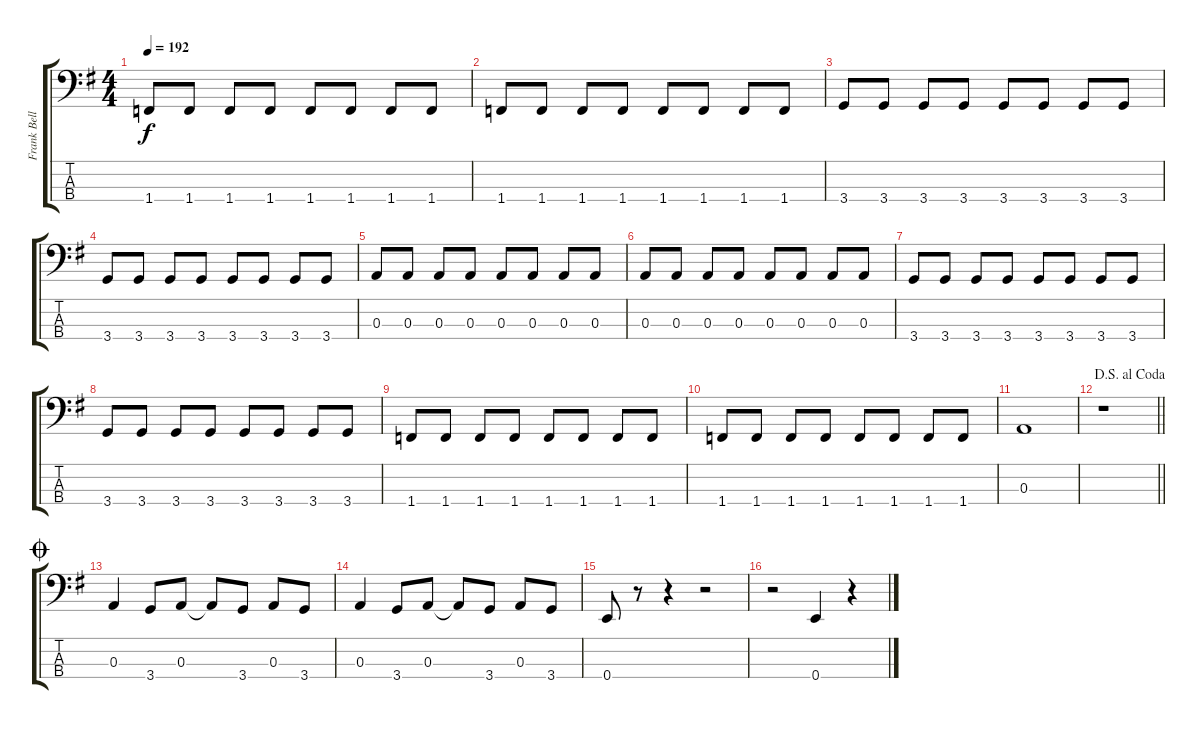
\track ("Frank Bello" "Frank Bell") {instrument electricbassfinger}
\staff {score tabs}
\tuning (G2 D2 A1 E1) {hide}
\ts (4 4)
\tempo 192
\clef f4
\ks g
1.4.8{dy f} 1.4.8 1.4.8 1.4.8 1.4.8 1.4.8 1.4.8 1.4.8 |
1.4.8 1.4.8 1.4.8 1.4.8 1.4.8 1.4.8 1.4.8 1.4.8 |
3.4.8 3.4.8 3.4.8 3.4.8 3.4.8 3.4.8 3.4.8 3.4.8 |
3.4.8 3.4.8 3.4.8 3.4.8 3.4.8 3.4.8 3.4.8 3.4.8 |
0.3.8 0.3.8 0.3.8 0.3.8 0.3.8 0.3.8 0.3.8 0.3.8 |
0.3.8 0.3.8 0.3.8 0.3.8 0.3.8 0.3.8 0.3.8 0.3.8 |
3.4.8 3.4.8 3.4.8 3.4.8 3.4.8 3.4.8 3.4.8 3.4.8 |
3.4.8 3.4.8 3.4.8 3.4.8 3.4.8 3.4.8 3.4.8 3.4.8 |
1.4.8 1.4.8 1.4.8 1.4.8 1.4.8 1.4.8 1.4.8 1.4.8 |
1.4.8 1.4.8 1.4.8 1.4.8 1.4.8 1.4.8 1.4.8 1.4.8 |
0.3.1 |
\jump dalsegnoalcoda
\barLineRight lightlight
r.1 |
\jump coda
0.3.4 3.4.8 0.3.8 0.3{t}.8 3.4.8 0.3.8 3.4.8 |
0.3.4 3.4.8 0.3.8 0.3{t}.8 3.4.8 0.3.8 3.4.8 |
0.4.8 r.8 r.4 r.2 |
r.2 0.4.4 r.4
